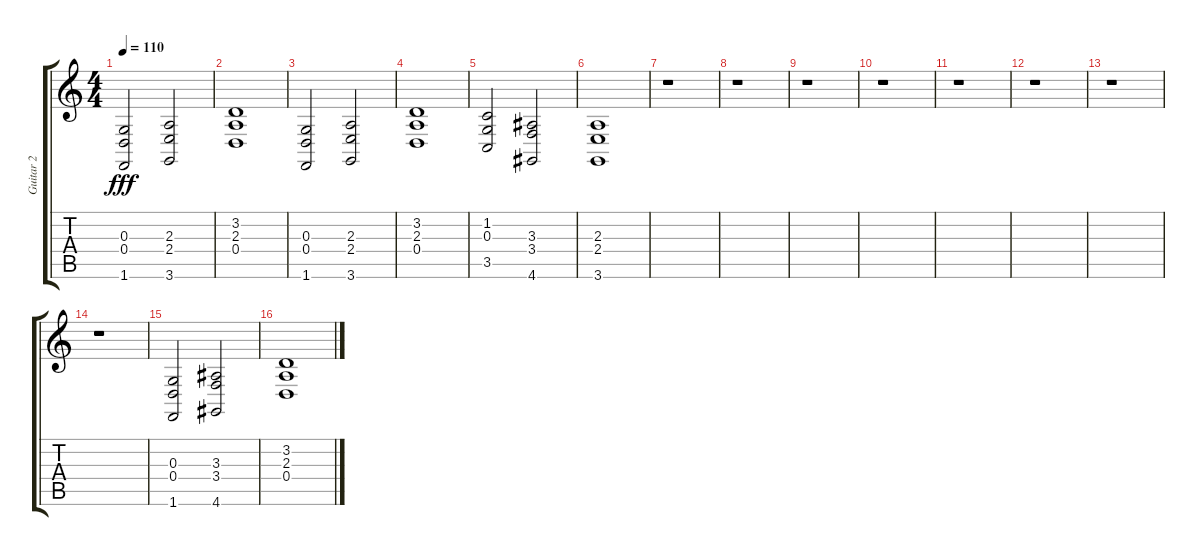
\track ("Guitar 2" "Guitar 2") {instrument synthstrings1}
\staff {score tabs}
\tuning (E4 B3 G3 D3 A2 E2) {hide}
\ts (4 4)
\tempo 110
\clef g2
\ks c
(0.3 0.4 1.6).2{dy fff} (2.3 2.4 3.6).2 |
(3.2 2.3 0.4).1 |
(0.3 0.4 1.6).2 (2.3 2.4 3.6).2 |
(3.2 2.3 0.4).1 |
(1.2 0.3 3.5).2 (3.3 3.4 4.6).2 |
(2.3 2.4 3.6).1 |
r.1 |
r.1 |
r.1 |
r.1 |
r.1 |
r.1 |
r.1 |
r.1 |
(0.3 0.4 1.6).2 (3.3 3.4 4.6).2 |
(3.2 2.3 0.4).1
